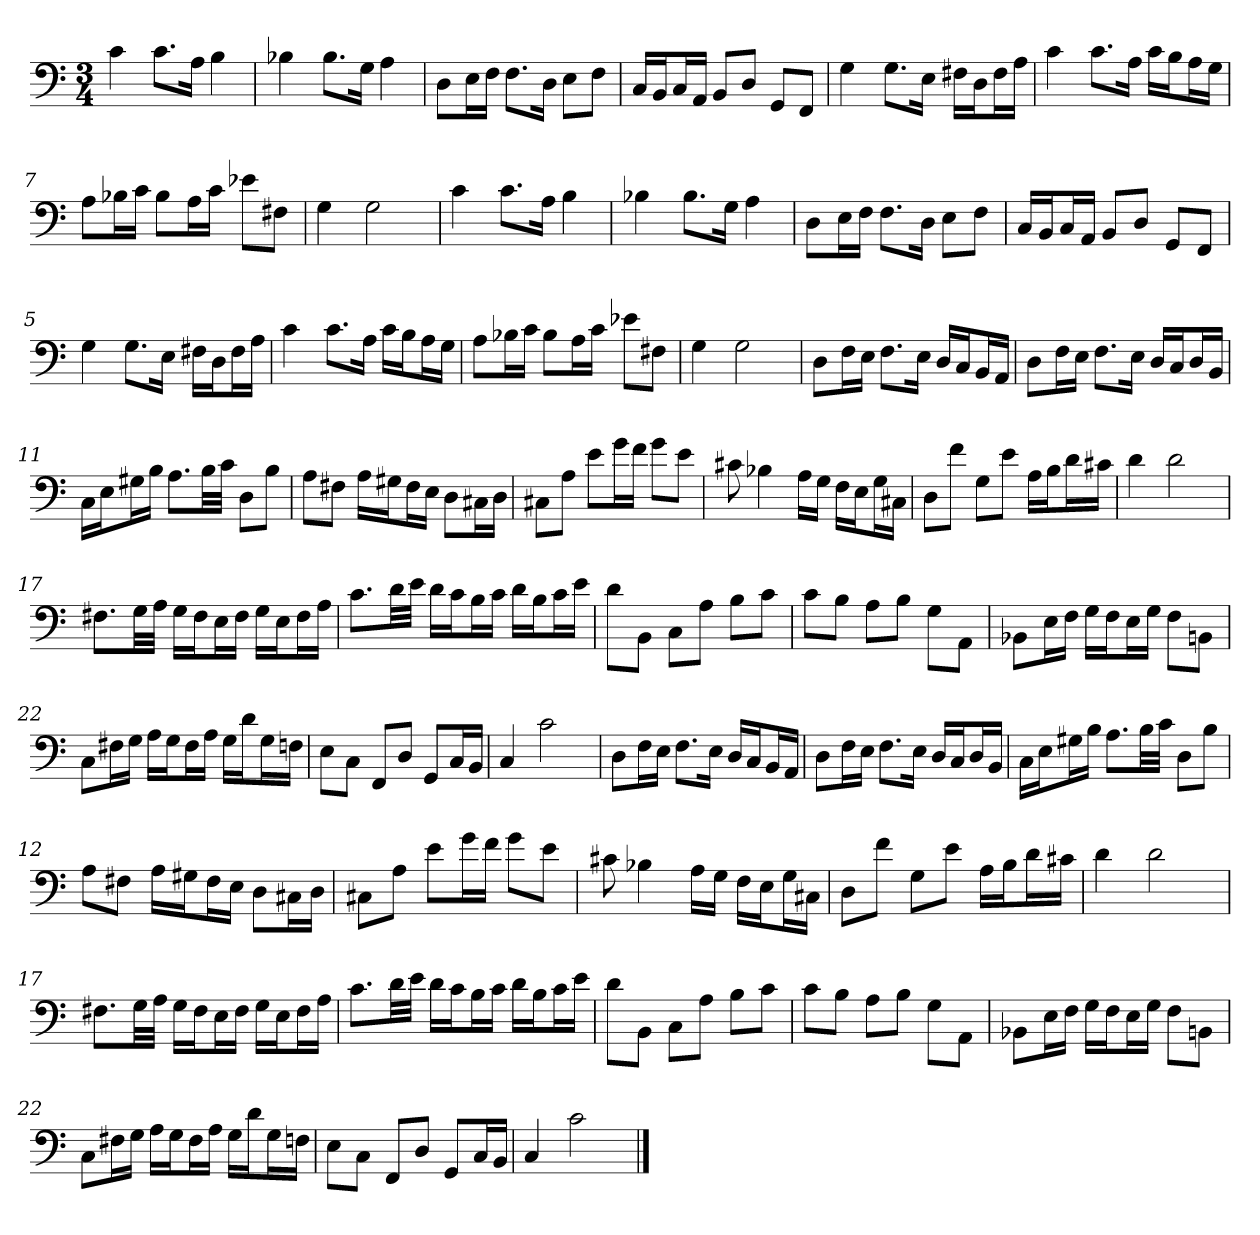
**kern
*part1
*staff1
*clefF4
*k[]
*C:
*M3/4
=1
4c
8.c\L
16A\Jk
4B
=2
4B-X
8.B-\L
16G\Jk
4A
=3
8D\L
16E\L
16F\JJ
8.F\L
16D\Jk
8E\L
8F\J
=4
16C/LL
16BB/J
16C/L
16AA/JJ
8BB/L
8D/J
8GG/L
8FF/J
=5
4G
8.G\L
16E\Jk
16F#X\LL
16D\J
16F#\L
16A\JJ
=6
4c
8.c\L
16A\Jk
16c\LL
16B\J
16A\L
16G\JJ
=7
8A\L
16B-X\L
16c\JJ
8B-\L
16A\L
16c\JJ
8e-X\L
8F#X\J
=8
4G
2G
=9
4c
8.c\L
16A\Jk
4B
=2
4B-X
8.B-\L
16G\Jk
4A
=3
8D\L
16E\L
16F\JJ
8.F\L
16D\Jk
8E\L
8F\J
=4
16C/LL
16BB/J
16C/L
16AA/JJ
8BB/L
8D/J
8GG/L
8FF/J
=5
4G
8.G\L
16E\Jk
16F#X\LL
16D\J
16F#\L
16A\JJ
=6
4c
8.c\L
16A\Jk
16c\LL
16B\J
16A\L
16G\JJ
=7
8A\L
16B-X\L
16c\JJ
8B-\L
16A\L
16c\JJ
8e-X\L
8F#X\J
=8
4G
2G
=9
8D\L
16F\L
16E\JJ
8.F\L
16E\Jk
16D/LL
16C/J
16BB/L
16AA/JJ
=10
8D\L
16F\L
16E\JJ
8.F\L
16E\Jk
16D/LL
16C/J
16D/L
16BB/JJ
=11
16C\LL
16E\J
16G#X\L
16B\JJ
8.A\L
32B\LL
32c\JJJ
8D\L
8B\J
=12
8A\L
8F#X\J
16A\LL
16G#X\J
16F#\L
16E\JJ
8D\L
16C#X\L
16D\JJ
=13
8C#X\L
8A\J
8e\L
16g\L
16f\JJ
8g\L
8e\J
=14
8c#X
4B-X
16A\LL
16G\JJ
16F\LL
16E\J
16G\L
16C#X\JJ
=15
8D\L
8f\J
8G\L
8e\J
16A\LL
16B\J
16d\L
16c#X\JJ
=16
4d
2d
=17
8.F#X\L
32G\LL
32A\JJJ
16G\LL
16F#\J
16E\L
16F#\JJ
16G\LL
16E\J
16F#\L
16A\JJ
=18
8.c\L
32d\LL
32e\JJJ
16d\LL
16c\J
16B\L
16c\JJ
16d\LL
16B\J
16c\L
16e\JJ
=19
8d\L
8BB\J
8C\L
8A\J
8B\L
8c\J
=20
8c\L
8B\J
8A\L
8B\J
8G\L
8AA\J
=21
8BB-X\L
16E\L
16F\JJ
16G\LL
16F\J
16E\L
16G\JJ
8F\L
8BBn\J
=22
8C\L
16F#X\L
16G\JJ
16A\LL
16G\J
16F#\L
16A\JJ
16G\LL
16d\J
16G\L
16Fn\JJ
=23
8E\L
8C\J
8FF/L
8D/J
8GG/L
16C/L
16BB/JJ
=24
4C
2c
=25
8D\L
16F\L
16E\JJ
8.F\L
16E\Jk
16D/LL
16C/J
16BB/L
16AA/JJ
=10
8D\L
16F\L
16E\JJ
8.F\L
16E\Jk
16D/LL
16C/J
16D/L
16BB/JJ
=11
16C\LL
16E\J
16G#X\L
16B\JJ
8.A\L
32B\LL
32c\JJJ
8D\L
8B\J
=12
8A\L
8F#X\J
16A\LL
16G#X\J
16F#\L
16E\JJ
8D\L
16C#X\L
16D\JJ
=13
8C#X\L
8A\J
8e\L
16g\L
16f\JJ
8g\L
8e\J
=14
8c#X
4B-X
16A\LL
16G\JJ
16F\LL
16E\J
16G\L
16C#X\JJ
=15
8D\L
8f\J
8G\L
8e\J
16A\LL
16B\J
16d\L
16c#X\JJ
=16
4d
2d
=17
8.F#X\L
32G\LL
32A\JJJ
16G\LL
16F#\J
16E\L
16F#\JJ
16G\LL
16E\J
16F#\L
16A\JJ
=18
8.c\L
32d\LL
32e\JJJ
16d\LL
16c\J
16B\L
16c\JJ
16d\LL
16B\J
16c\L
16e\JJ
=19
8d\L
8BB\J
8C\L
8A\J
8B\L
8c\J
=20
8c\L
8B\J
8A\L
8B\J
8G\L
8AA\J
=21
8BB-X\L
16E\L
16F\JJ
16G\LL
16F\J
16E\L
16G\JJ
8F\L
8BBn\J
=22
8C\L
16F#X\L
16G\JJ
16A\LL
16G\J
16F#\L
16A\JJ
16G\LL
16d\J
16G\L
16Fn\JJ
=23
8E\L
8C\J
8FF/L
8D/J
8GG/L
16C/L
16BB/JJ
=24
4C
2c
==
*-
